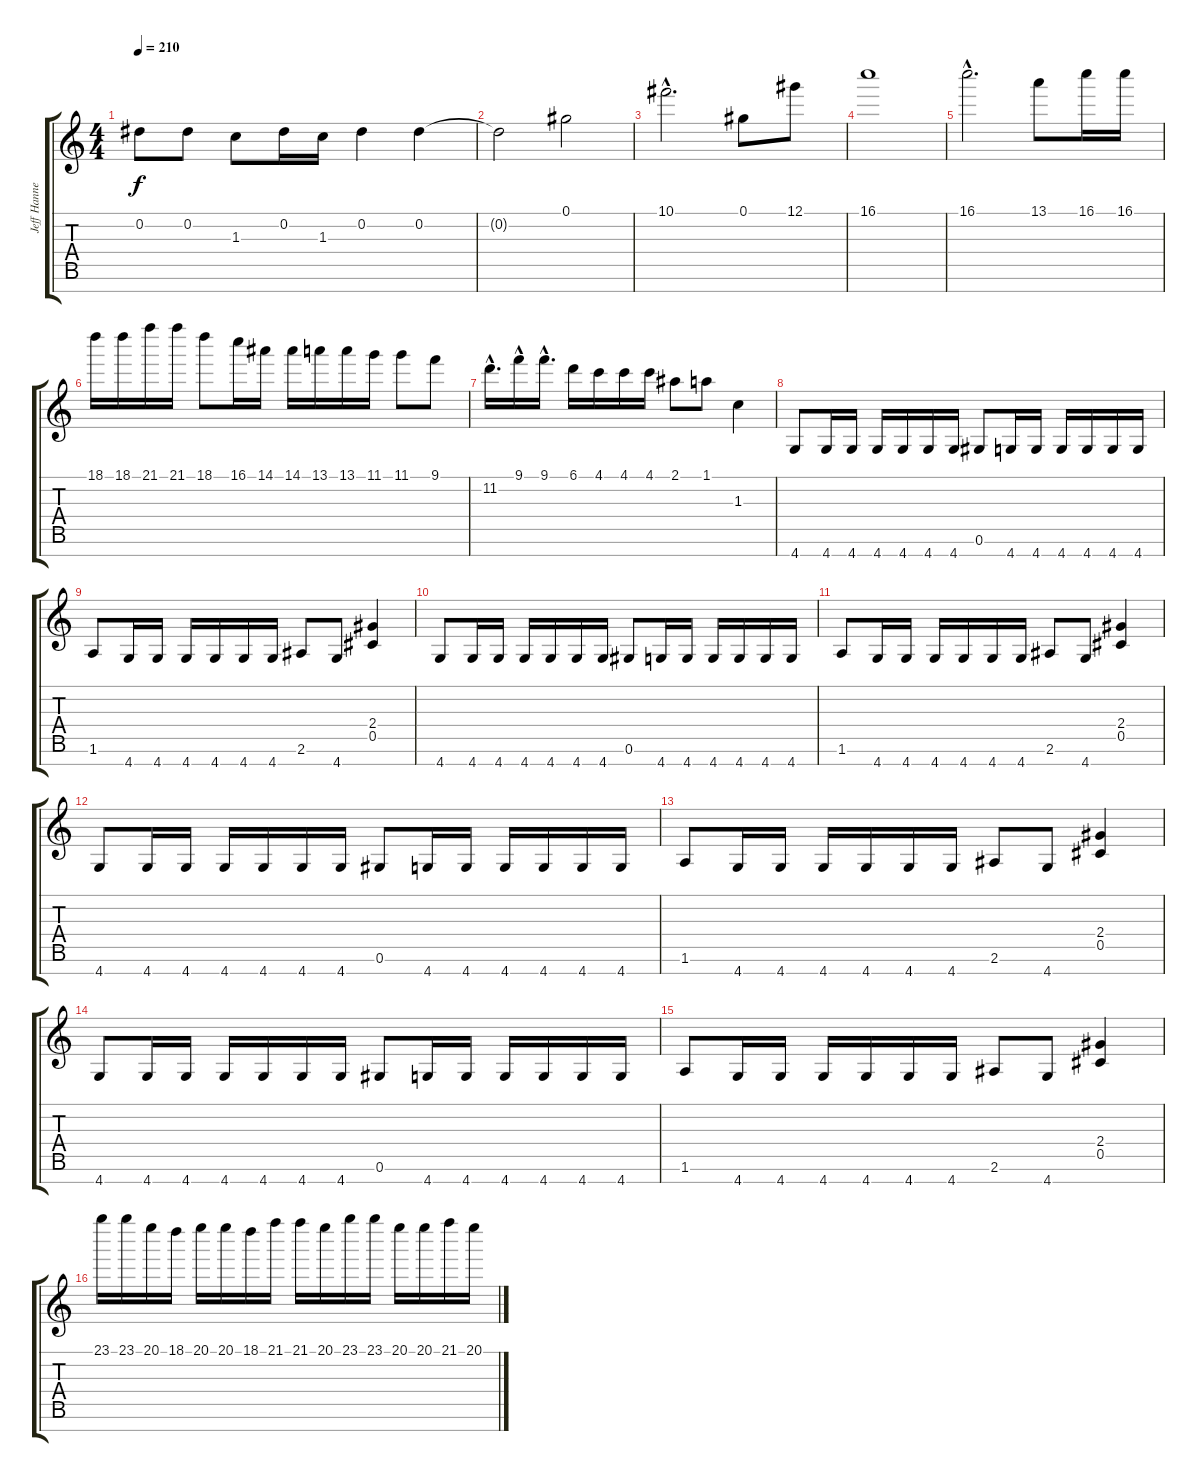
\track ("Jeff Hannemann" "Jeff Hanne") {instrument overdrivenguitar}
\staff {score tabs}
\tuning (Ab4 Eb4 B3 Gb3 Db3 Ab2 Eb2) {hide}
\ts (4 4)
\tempo 210
\clef g2
\ks c
0.2.8{dy f} 0.2.8 1.3.8 0.2.16 1.3.16 0.2.4 0.2.4 |
0.2{t}.2 0.1.2 |
10.1{hac}.2{d} 0.1.8 12.1.8 |
16.1.1 |
16.1{hac}.2{d} 13.1.8 16.1.16 16.1.16 |
18.1.16 18.1.16 21.1.16 21.1.16 18.1.8 16.1.16 14.1.16 14.1.16 13.1.16 13.1.16 11.1.16 11.1.8 9.1.8 |
11.2{hac}.16{d} 9.1{hac}.16 9.1{hac}.16{d} 6.1.16 4.1.16 4.1.16 4.1.16 2.1.8 1.1.8 1.3.4 |
4.7.8 4.7.16 4.7.16 4.7.16 4.7.16 4.7.16 4.7.16 0.6.8 4.7.16 4.7.16 4.7.16 4.7.16 4.7.16 4.7.16 |
1.6.8 4.7.16 4.7.16 4.7.16 4.7.16 4.7.16 4.7.16 2.6.8 4.7.8 (2.4 0.5).4 |
4.7.8 4.7.16 4.7.16 4.7.16 4.7.16 4.7.16 4.7.16 0.6.8 4.7.16 4.7.16 4.7.16 4.7.16 4.7.16 4.7.16 |
1.6.8 4.7.16 4.7.16 4.7.16 4.7.16 4.7.16 4.7.16 2.6.8 4.7.8 (2.4 0.5).4 |
4.7.8 4.7.16 4.7.16 4.7.16 4.7.16 4.7.16 4.7.16 0.6.8 4.7.16 4.7.16 4.7.16 4.7.16 4.7.16 4.7.16 |
1.6.8 4.7.16 4.7.16 4.7.16 4.7.16 4.7.16 4.7.16 2.6.8 4.7.8 (2.4 0.5).4 |
4.7.8 4.7.16 4.7.16 4.7.16 4.7.16 4.7.16 4.7.16 0.6.8 4.7.16 4.7.16 4.7.16 4.7.16 4.7.16 4.7.16 |
1.6.8 4.7.16 4.7.16 4.7.16 4.7.16 4.7.16 4.7.16 2.6.8 4.7.8 (2.4 0.5).4 |
23.1.16 23.1.16 20.1.16 18.1.16 20.1.16 20.1.16 18.1.16 21.1.16 21.1.16 20.1.16 23.1.16 23.1.16 20.1.16 20.1.16 21.1.16 20.1.16
